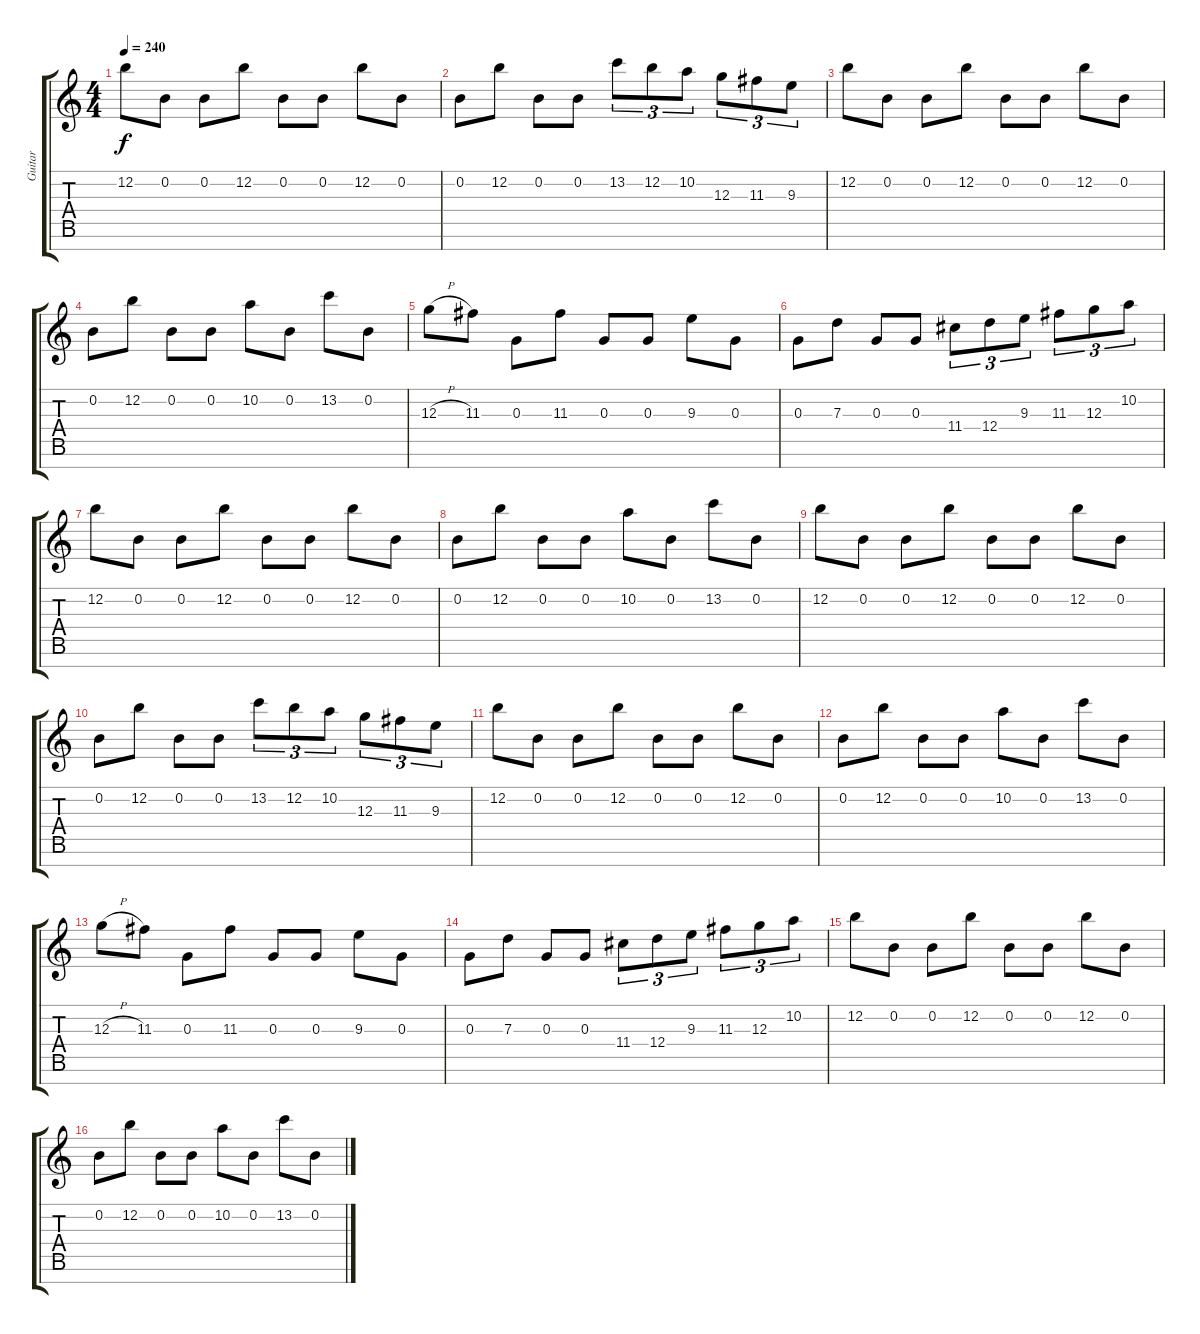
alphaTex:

\track ("Guitar" "Guitar") {instrument distortionguitar}
\staff {score tabs}
\tuning (E4 B3 G3 D3 A2 E2 B1) {hide}
\ts (4 4)
\tempo 240
\clef g2
\ks c
12.2.8{dy f} 0.2.8 0.2.8 12.2.8 0.2.8 0.2.8 12.2.8 0.2.8 |
0.2.8 12.2.8 0.2.8 0.2.8 13.2.8{tu (3 2)} 12.2.8{tu (3 2)} 10.2.8{tu (3 2)} 12.3.8{tu (3 2)} 11.3.8{tu (3 2)} 9.3.8{tu (3 2)} |
12.2.8 0.2.8 0.2.8 12.2.8 0.2.8 0.2.8 12.2.8 0.2.8 |
0.2.8 12.2.8 0.2.8 0.2.8 10.2.8 0.2.8 13.2.8 0.2.8 |
12.3{h}.8 11.3.8 0.3.8 11.3.8 0.3.8 0.3.8 9.3.8 0.3.8 |
0.3.8 7.3.8 0.3.8 0.3.8 11.4.8{tu (3 2)} 12.4.8{tu (3 2)} 9.3.8{tu (3 2)} 11.3.8{tu (3 2)} 12.3.8{tu (3 2)} 10.2.8{tu (3 2)} |
12.2.8 0.2.8 0.2.8 12.2.8 0.2.8 0.2.8 12.2.8 0.2.8 |
0.2.8 12.2.8 0.2.8 0.2.8 10.2.8 0.2.8 13.2.8 0.2.8 |
12.2.8 0.2.8 0.2.8 12.2.8 0.2.8 0.2.8 12.2.8 0.2.8 |
0.2.8 12.2.8 0.2.8 0.2.8 13.2.8{tu (3 2)} 12.2.8{tu (3 2)} 10.2.8{tu (3 2)} 12.3.8{tu (3 2)} 11.3.8{tu (3 2)} 9.3.8{tu (3 2)} |
12.2.8 0.2.8 0.2.8 12.2.8 0.2.8 0.2.8 12.2.8 0.2.8 |
0.2.8 12.2.8 0.2.8 0.2.8 10.2.8 0.2.8 13.2.8 0.2.8 |
12.3{h}.8 11.3.8 0.3.8 11.3.8 0.3.8 0.3.8 9.3.8 0.3.8 |
0.3.8 7.3.8 0.3.8 0.3.8 11.4.8{tu (3 2)} 12.4.8{tu (3 2)} 9.3.8{tu (3 2)} 11.3.8{tu (3 2)} 12.3.8{tu (3 2)} 10.2.8{tu (3 2)} |
12.2.8 0.2.8 0.2.8 12.2.8 0.2.8 0.2.8 12.2.8 0.2.8 |
0.2.8 12.2.8 0.2.8 0.2.8 10.2.8 0.2.8 13.2.8 0.2.8
